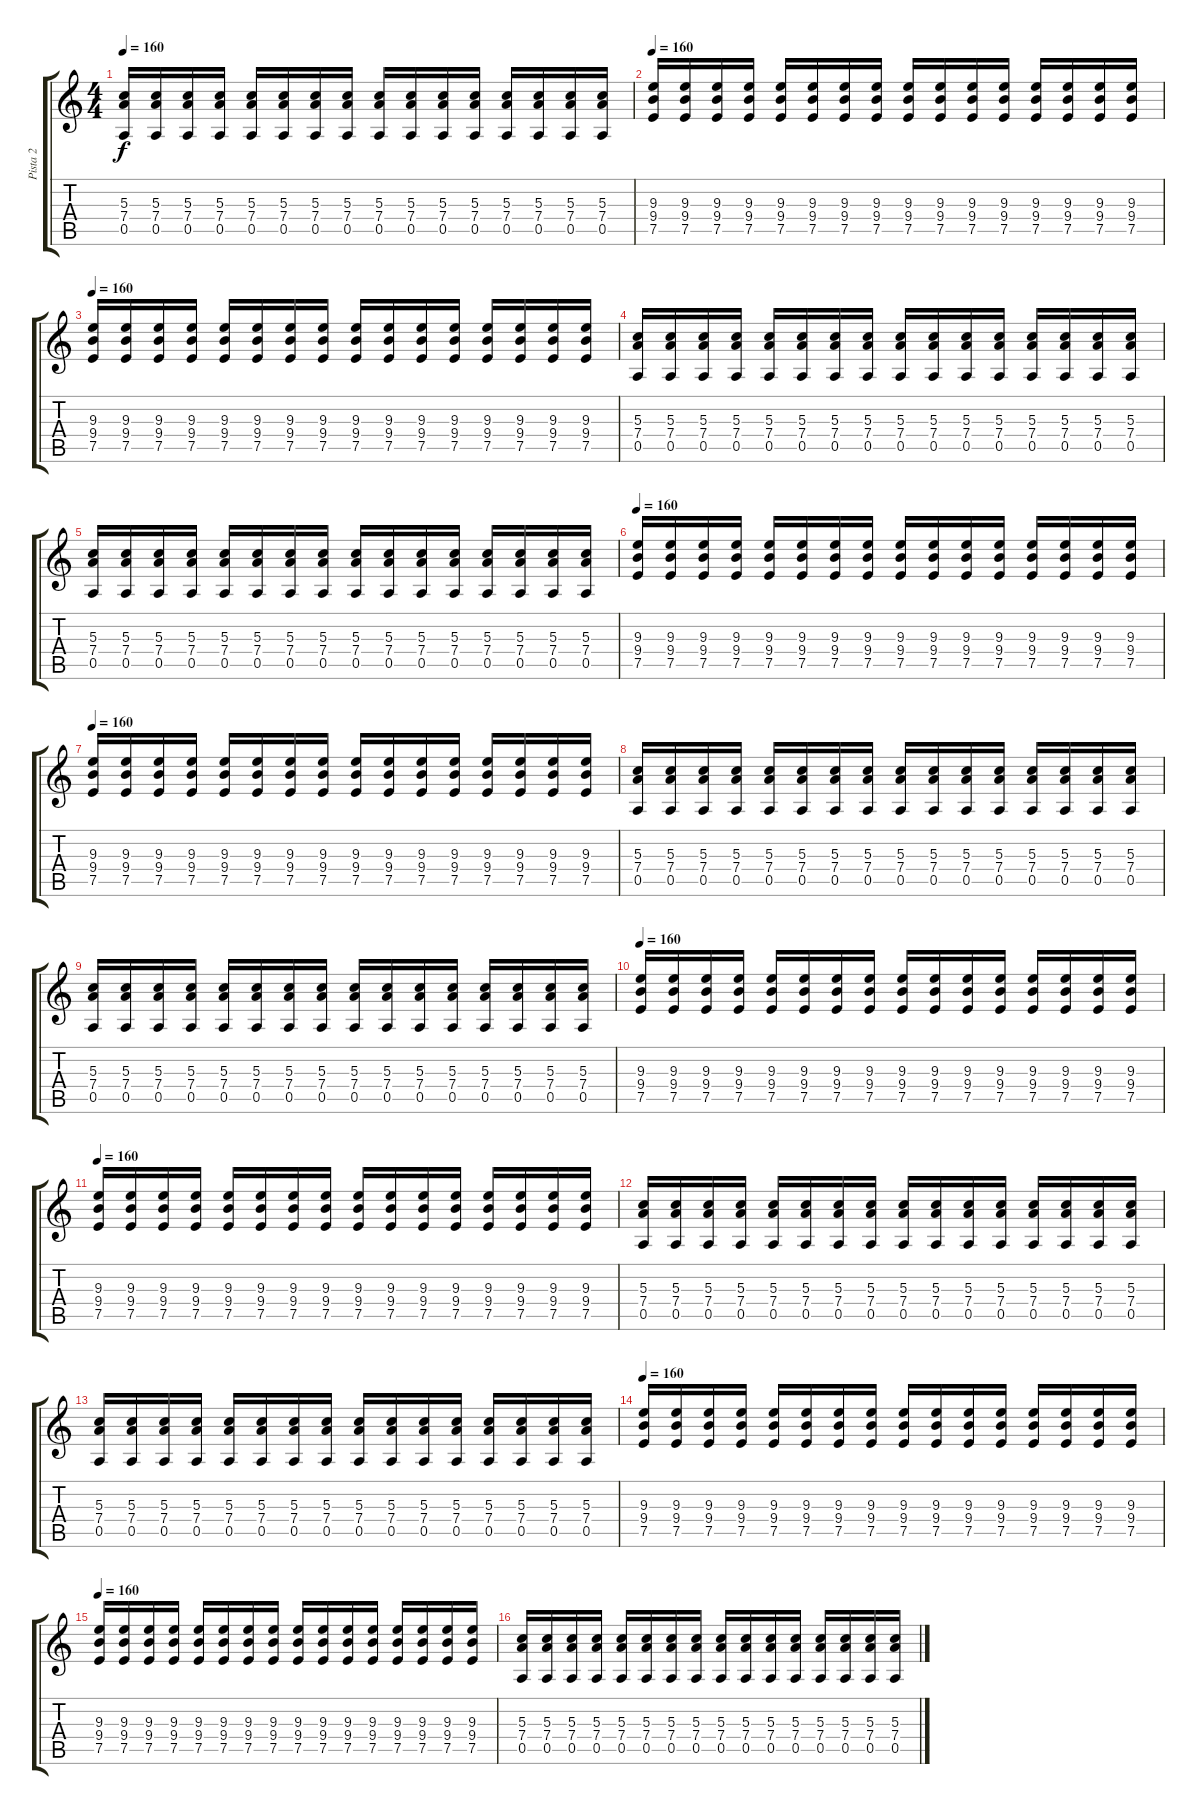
\track ("Pista 2" "Pista 2") {instrument distortionguitar}
\staff {score tabs}
\tuning (E4 B3 G3 D3 A2 E2) {hide}
\ts (4 4)
\tempo 160
\clef g2
\ks c
(5.3 7.4 0.5).16{dy f} (5.3 7.4 0.5).16 (5.3 7.4 0.5).16 (5.3 7.4 0.5).16 (5.3 7.4 0.5).16 (5.3 7.4 0.5).16 (5.3 7.4 0.5).16 (5.3 7.4 0.5).16 (5.3 7.4 0.5).16 (5.3 7.4 0.5).16 (5.3 7.4 0.5).16 (5.3 7.4 0.5).16 (5.3 7.4 0.5).16 (5.3 7.4 0.5).16 (5.3 7.4 0.5).16 (5.3 7.4 0.5).16 |
\tempo 160
(9.3 9.4 7.5).16 (9.3 9.4 7.5).16 (9.3 9.4 7.5).16 (9.3 9.4 7.5).16 (9.3 9.4 7.5).16 (9.3 9.4 7.5).16 (9.3 9.4 7.5).16 (9.3 9.4 7.5).16 (9.3 9.4 7.5).16 (9.3 9.4 7.5).16 (9.3 9.4 7.5).16 (9.3 9.4 7.5).16 (9.3 9.4 7.5).16 (9.3 9.4 7.5).16 (9.3 9.4 7.5).16 (9.3 9.4 7.5).16 |
\tempo 160
(9.3 9.4 7.5).16 (9.3 9.4 7.5).16 (9.3 9.4 7.5).16 (9.3 9.4 7.5).16 (9.3 9.4 7.5).16 (9.3 9.4 7.5).16 (9.3 9.4 7.5).16 (9.3 9.4 7.5).16 (9.3 9.4 7.5).16 (9.3 9.4 7.5).16 (9.3 9.4 7.5).16 (9.3 9.4 7.5).16 (9.3 9.4 7.5).16 (9.3 9.4 7.5).16 (9.3 9.4 7.5).16 (9.3 9.4 7.5).16 |
(5.3 7.4 0.5).16 (5.3 7.4 0.5).16 (5.3 7.4 0.5).16 (5.3 7.4 0.5).16 (5.3 7.4 0.5).16 (5.3 7.4 0.5).16 (5.3 7.4 0.5).16 (5.3 7.4 0.5).16 (5.3 7.4 0.5).16 (5.3 7.4 0.5).16 (5.3 7.4 0.5).16 (5.3 7.4 0.5).16 (5.3 7.4 0.5).16 (5.3 7.4 0.5).16 (5.3 7.4 0.5).16 (5.3 7.4 0.5).16 |
(5.3 7.4 0.5).16 (5.3 7.4 0.5).16 (5.3 7.4 0.5).16 (5.3 7.4 0.5).16 (5.3 7.4 0.5).16 (5.3 7.4 0.5).16 (5.3 7.4 0.5).16 (5.3 7.4 0.5).16 (5.3 7.4 0.5).16 (5.3 7.4 0.5).16 (5.3 7.4 0.5).16 (5.3 7.4 0.5).16 (5.3 7.4 0.5).16 (5.3 7.4 0.5).16 (5.3 7.4 0.5).16 (5.3 7.4 0.5).16 |
\tempo 160
(9.3 9.4 7.5).16 (9.3 9.4 7.5).16 (9.3 9.4 7.5).16 (9.3 9.4 7.5).16 (9.3 9.4 7.5).16 (9.3 9.4 7.5).16 (9.3 9.4 7.5).16 (9.3 9.4 7.5).16 (9.3 9.4 7.5).16 (9.3 9.4 7.5).16 (9.3 9.4 7.5).16 (9.3 9.4 7.5).16 (9.3 9.4 7.5).16 (9.3 9.4 7.5).16 (9.3 9.4 7.5).16 (9.3 9.4 7.5).16 |
\tempo 160
(9.3 9.4 7.5).16 (9.3 9.4 7.5).16 (9.3 9.4 7.5).16 (9.3 9.4 7.5).16 (9.3 9.4 7.5).16 (9.3 9.4 7.5).16 (9.3 9.4 7.5).16 (9.3 9.4 7.5).16 (9.3 9.4 7.5).16 (9.3 9.4 7.5).16 (9.3 9.4 7.5).16 (9.3 9.4 7.5).16 (9.3 9.4 7.5).16 (9.3 9.4 7.5).16 (9.3 9.4 7.5).16 (9.3 9.4 7.5).16 |
(5.3 7.4 0.5).16 (5.3 7.4 0.5).16 (5.3 7.4 0.5).16 (5.3 7.4 0.5).16 (5.3 7.4 0.5).16 (5.3 7.4 0.5).16 (5.3 7.4 0.5).16 (5.3 7.4 0.5).16 (5.3 7.4 0.5).16 (5.3 7.4 0.5).16 (5.3 7.4 0.5).16 (5.3 7.4 0.5).16 (5.3 7.4 0.5).16 (5.3 7.4 0.5).16 (5.3 7.4 0.5).16 (5.3 7.4 0.5).16 |
(5.3 7.4 0.5).16 (5.3 7.4 0.5).16 (5.3 7.4 0.5).16 (5.3 7.4 0.5).16 (5.3 7.4 0.5).16 (5.3 7.4 0.5).16 (5.3 7.4 0.5).16 (5.3 7.4 0.5).16 (5.3 7.4 0.5).16 (5.3 7.4 0.5).16 (5.3 7.4 0.5).16 (5.3 7.4 0.5).16 (5.3 7.4 0.5).16 (5.3 7.4 0.5).16 (5.3 7.4 0.5).16 (5.3 7.4 0.5).16 |
\tempo 160
(9.3 9.4 7.5).16 (9.3 9.4 7.5).16 (9.3 9.4 7.5).16 (9.3 9.4 7.5).16 (9.3 9.4 7.5).16 (9.3 9.4 7.5).16 (9.3 9.4 7.5).16 (9.3 9.4 7.5).16 (9.3 9.4 7.5).16 (9.3 9.4 7.5).16 (9.3 9.4 7.5).16 (9.3 9.4 7.5).16 (9.3 9.4 7.5).16 (9.3 9.4 7.5).16 (9.3 9.4 7.5).16 (9.3 9.4 7.5).16 |
\tempo 160
(9.3 9.4 7.5).16 (9.3 9.4 7.5).16 (9.3 9.4 7.5).16 (9.3 9.4 7.5).16 (9.3 9.4 7.5).16 (9.3 9.4 7.5).16 (9.3 9.4 7.5).16 (9.3 9.4 7.5).16 (9.3 9.4 7.5).16 (9.3 9.4 7.5).16 (9.3 9.4 7.5).16 (9.3 9.4 7.5).16 (9.3 9.4 7.5).16 (9.3 9.4 7.5).16 (9.3 9.4 7.5).16 (9.3 9.4 7.5).16 |
(5.3 7.4 0.5).16 (5.3 7.4 0.5).16 (5.3 7.4 0.5).16 (5.3 7.4 0.5).16 (5.3 7.4 0.5).16 (5.3 7.4 0.5).16 (5.3 7.4 0.5).16 (5.3 7.4 0.5).16 (5.3 7.4 0.5).16 (5.3 7.4 0.5).16 (5.3 7.4 0.5).16 (5.3 7.4 0.5).16 (5.3 7.4 0.5).16 (5.3 7.4 0.5).16 (5.3 7.4 0.5).16 (5.3 7.4 0.5).16 |
(5.3 7.4 0.5).16 (5.3 7.4 0.5).16 (5.3 7.4 0.5).16 (5.3 7.4 0.5).16 (5.3 7.4 0.5).16 (5.3 7.4 0.5).16 (5.3 7.4 0.5).16 (5.3 7.4 0.5).16 (5.3 7.4 0.5).16 (5.3 7.4 0.5).16 (5.3 7.4 0.5).16 (5.3 7.4 0.5).16 (5.3 7.4 0.5).16 (5.3 7.4 0.5).16 (5.3 7.4 0.5).16 (5.3 7.4 0.5).16 |
\tempo 160
(9.3 9.4 7.5).16 (9.3 9.4 7.5).16 (9.3 9.4 7.5).16 (9.3 9.4 7.5).16 (9.3 9.4 7.5).16 (9.3 9.4 7.5).16 (9.3 9.4 7.5).16 (9.3 9.4 7.5).16 (9.3 9.4 7.5).16 (9.3 9.4 7.5).16 (9.3 9.4 7.5).16 (9.3 9.4 7.5).16 (9.3 9.4 7.5).16 (9.3 9.4 7.5).16 (9.3 9.4 7.5).16 (9.3 9.4 7.5).16 |
\tempo 160
(9.3 9.4 7.5).16 (9.3 9.4 7.5).16 (9.3 9.4 7.5).16 (9.3 9.4 7.5).16 (9.3 9.4 7.5).16 (9.3 9.4 7.5).16 (9.3 9.4 7.5).16 (9.3 9.4 7.5).16 (9.3 9.4 7.5).16 (9.3 9.4 7.5).16 (9.3 9.4 7.5).16 (9.3 9.4 7.5).16 (9.3 9.4 7.5).16 (9.3 9.4 7.5).16 (9.3 9.4 7.5).16 (9.3 9.4 7.5).16 |
(5.3 7.4 0.5).16 (5.3 7.4 0.5).16 (5.3 7.4 0.5).16 (5.3 7.4 0.5).16 (5.3 7.4 0.5).16 (5.3 7.4 0.5).16 (5.3 7.4 0.5).16 (5.3 7.4 0.5).16 (5.3 7.4 0.5).16 (5.3 7.4 0.5).16 (5.3 7.4 0.5).16 (5.3 7.4 0.5).16 (5.3 7.4 0.5).16 (5.3 7.4 0.5).16 (5.3 7.4 0.5).16 (5.3 7.4 0.5).16
